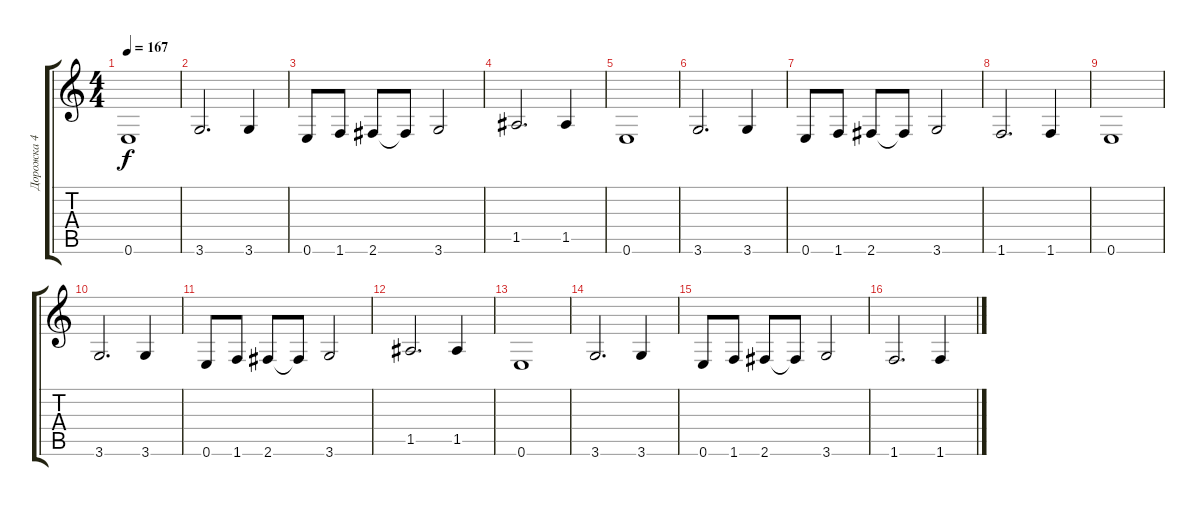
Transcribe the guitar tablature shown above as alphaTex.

\track ("Дорожка 4" "Дорожка 4") {instrument slapbass1}
\staff {score tabs}
\tuning (E4 B3 G3 D3 A2 E2) {hide}
\ts (4 4)
\tempo 167
\clef g2
\ks c
0.6.1{dy f} |
3.6.2{d} 3.6.4 |
0.6.8 1.6.8 2.6.8 2.6{t}.8 3.6.2 |
1.5.2{d} 1.5.4 |
0.6.1 |
3.6.2{d} 3.6.4 |
0.6.8 1.6.8 2.6.8 2.6{t}.8 3.6.2 |
1.6.2{d} 1.6.4 |
0.6.1 |
3.6.2{d} 3.6.4 |
0.6.8 1.6.8 2.6.8 2.6{t}.8 3.6.2 |
1.5.2{d} 1.5.4 |
0.6.1 |
3.6.2{d} 3.6.4 |
0.6.8 1.6.8 2.6.8 2.6{t}.8 3.6.2 |
1.6.2{d} 1.6.4
